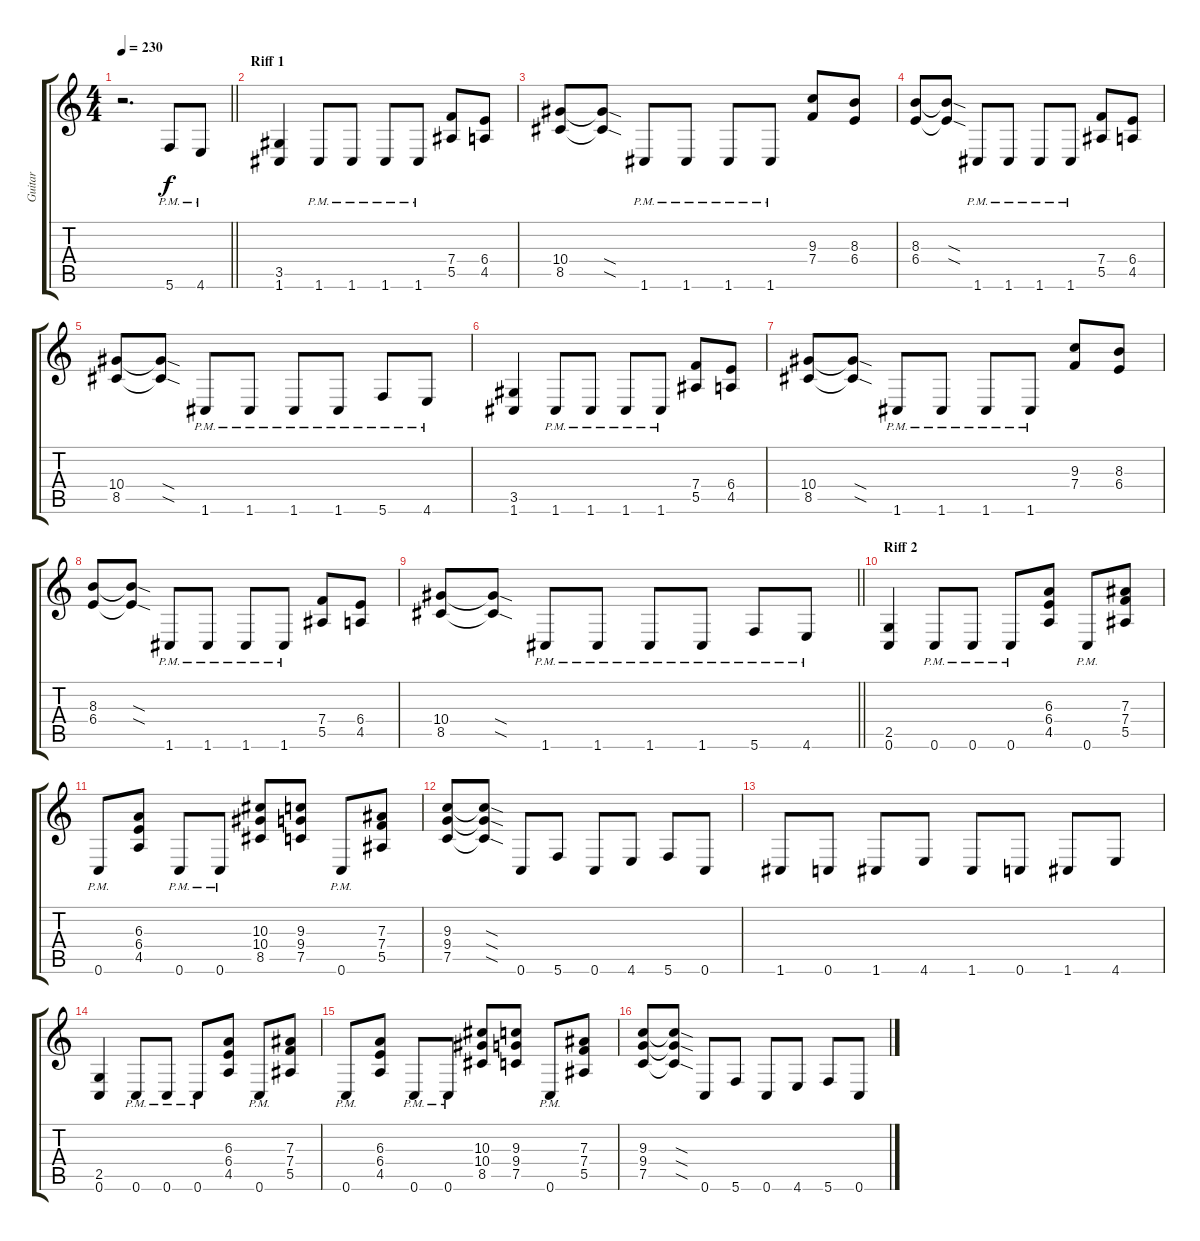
\track ("Guitar" "Guitar") {instrument distortionguitar}
\staff {score tabs}
\tuning (C4 G3 Eb3 Bb2 F2 C2) {hide}
\ts (4 4)
\tempo 230
\clef g2
\barLineRight lightlight
\ks c
r.2{d dy f} 5.6{pm}.8 4.6{pm}.8 |
\section ("" "Riff 1")
(3.5 1.6).4 1.6{pm}.8 1.6{pm}.8 1.6{pm}.8 1.6{pm}.8 (7.4 5.5).8 (6.4 4.5).8 |
(10.4 8.5).8 (10.4{sod t} 8.5{sod t}).8 1.6{pm}.8 1.6{pm}.8 1.6{pm}.8 1.6{pm}.8 (9.3 7.4).8 (8.3 6.4).8 |
(8.3 6.4).8 (8.3{sod t} 6.4{sod t}).8 1.6{pm}.8 1.6{pm}.8 1.6{pm}.8 1.6{pm}.8 (7.4 5.5).8 (6.4 4.5).8 |
(10.4 8.5).8 (10.4{sod t} 8.5{sod t}).8 1.6{pm}.8 1.6{pm}.8 1.6{pm}.8 1.6{pm}.8 5.6{pm}.8 4.6{pm}.8 |
(3.5 1.6).4 1.6{pm}.8 1.6{pm}.8 1.6{pm}.8 1.6{pm}.8 (7.4 5.5).8 (6.4 4.5).8 |
(10.4 8.5).8 (10.4{sod t} 8.5{sod t}).8 1.6{pm}.8 1.6{pm}.8 1.6{pm}.8 1.6{pm}.8 (9.3 7.4).8 (8.3 6.4).8 |
(8.3 6.4).8 (8.3{sod t} 6.4{sod t}).8 1.6{pm}.8 1.6{pm}.8 1.6{pm}.8 1.6{pm}.8 (7.4 5.5).8 (6.4 4.5).8 |
\barLineRight lightlight
(10.4 8.5).8 (10.4{sod t} 8.5{sod t}).8 1.6{pm}.8 1.6{pm}.8 1.6{pm}.8 1.6{pm}.8 5.6{pm}.8 4.6{pm}.8 |
\section ("" "Riff 2")
(2.5 0.6).4 0.6{pm}.8 0.6{pm}.8 0.6{pm}.8 (6.3 6.4 4.5).8 0.6{pm}.8 (7.3 7.4 5.5).8 |
0.6{pm}.8 (6.3 6.4 4.5).8 0.6{pm}.8 0.6{pm}.8 (10.3 10.4 8.5).8 (9.3 9.4 7.5).8 0.6{pm}.8 (7.3 7.4 5.5).8 |
(9.3 9.4 7.5).8 (9.3{sod t} 9.4{sod t} 7.5{sod t}).8 0.6.8 5.6.8 0.6.8 4.6.8 5.6.8 0.6.8 |
1.6.8 0.6.8 1.6.8 4.6.8 1.6.8 0.6.8 1.6.8 4.6.8 |
(2.5 0.6).4 0.6{pm}.8 0.6{pm}.8 0.6{pm}.8 (6.3 6.4 4.5).8 0.6{pm}.8 (7.3 7.4 5.5).8 |
0.6{pm}.8 (6.3 6.4 4.5).8 0.6{pm}.8 0.6{pm}.8 (10.3 10.4 8.5).8 (9.3 9.4 7.5).8 0.6{pm}.8 (7.3 7.4 5.5).8 |
(9.3 9.4 7.5).8 (9.3{sod t} 9.4{sod t} 7.5{sod t}).8 0.6.8 5.6.8 0.6.8 4.6.8 5.6.8 0.6.8
